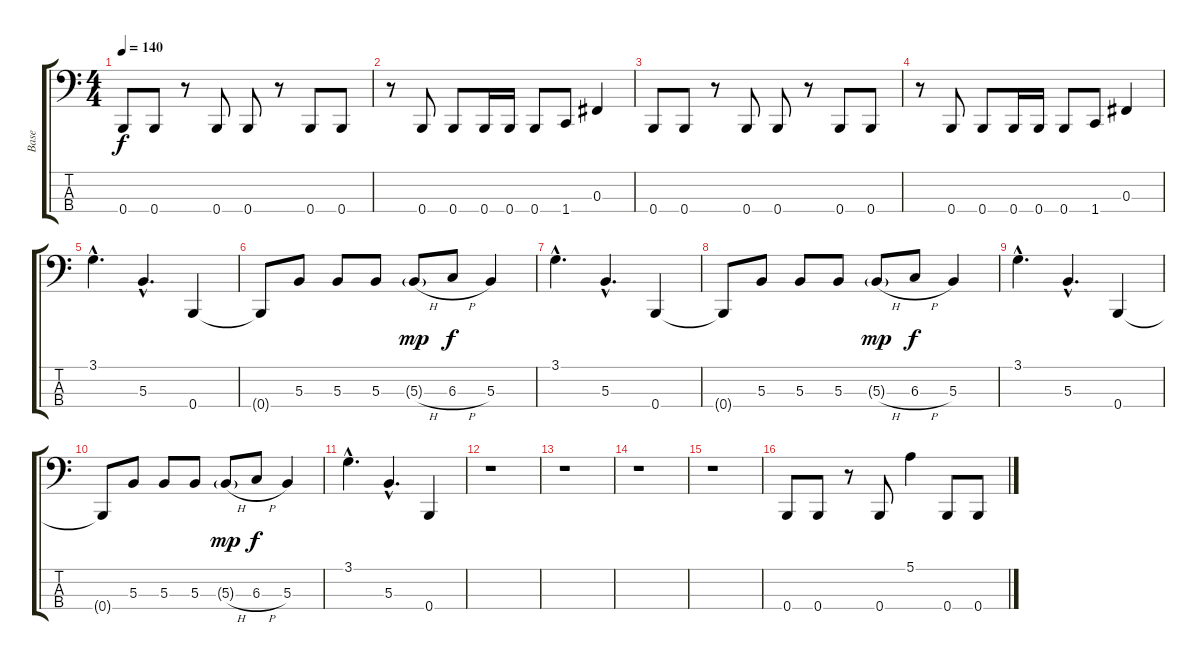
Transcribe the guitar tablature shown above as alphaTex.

\track ("Base" "Base") {instrument electricbasspick}
\staff {score tabs}
\tuning (E2 B1 Gb1 B0) {hide}
\ts (4 4)
\tempo 140
\clef f4
\ks c
0.4.8{dy f} 0.4.8 r.8 0.4.8 0.4.8 r.8 0.4.8 0.4.8 |
r.8 0.4.8 0.4.8 0.4.16 0.4.16 0.4.8 1.4.8 0.3.4 |
0.4.8 0.4.8 r.8 0.4.8 0.4.8 r.8 0.4.8 0.4.8 |
r.8 0.4.8 0.4.8 0.4.16 0.4.16 0.4.8 1.4.8 0.3.4 |
3.1{hac}.4{d volume 10} 5.3{hac}.4{d} 0.4.4 |
0.4{t}.8 5.3.8 5.3.8 5.3.8 5.3{h g}.8{dy mp} 6.3{h}.8{dy f} 5.3.4 |
3.1{hac}.4{d} 5.3{hac}.4{d} 0.4.4 |
0.4{t}.8 5.3.8 5.3.8 5.3.8 5.3{h g}.8{dy mp} 6.3{h}.8{dy f} 5.3.4 |
3.1{hac}.4{d} 5.3{hac}.4{d} 0.4.4 |
0.4{t}.8 5.3.8 5.3.8 5.3.8 5.3{h g}.8{dy mp} 6.3{h}.8{dy f} 5.3.4 |
3.1{hac}.4{d} 5.3{hac}.4{d} 0.4.4 |
r.1 |
r.1 |
r.1 |
r.1 |
0.4.8{volume 16} 0.4.8 r.8 0.4.8 5.1.4 0.4.8 0.4.8
